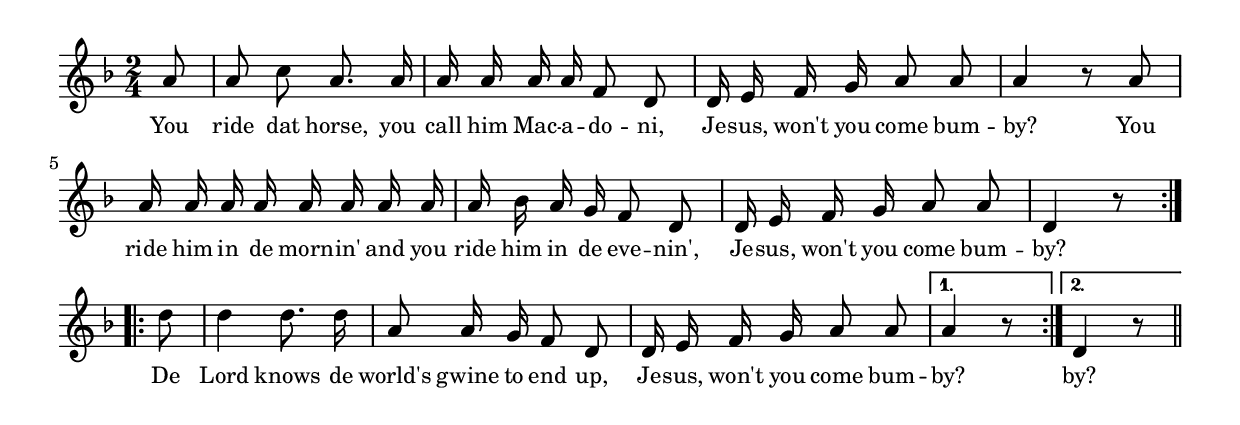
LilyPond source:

% 081.ly - Score sheet for "Jesus, Won't You Come By-And-Bye?"
% Copyright (C) 2007  Marcus Brinkmann <marcus@gnu.org>
%
% This score sheet is free software; you can redistribute it and/or
% modify it under the terms of the Creative Commons Legal Code
% Attribution-ShareALike as published by Creative Commons; either
% version 2.0 of the License, or (at your option) any later version.
%
% This score sheet is distributed in the hope that it will be useful,
% but WITHOUT ANY WARRANTY; without even the implied warranty of
% MERCHANTABILITY or FITNESS FOR A PARTICULAR PURPOSE.  See the
% Creative Commons Legal Code Attribution-ShareALike for more details.
%
% You should have received a copy of the Creative Commons Legal Code
% Attribution-ShareALike along with this score sheet; if not, write to
% Creative Commons, 543 Howard Street, 5th Floor,
% San Francisco, CA 94105-3013  United States

\version "2.10.0"

%\header
%{
%  title = "Jesus, Won't You Come By-And-Bye?"
%  composer = "trad."
%}

melody =
<<
     \context Voice
    {
	\set Staff.midiInstrument = "acoustic grand"
	\override Staff.VerticalAxisGroup #'minimum-Y-extent = #'(0 . 0)
	
	\autoBeamOff

	\time 2/4
	\clef violin
	\key d \minor
	{
	    \repeat volta 2
	    {
		\partial 8 a'8 | a'8 c'' a'8. a'16 | a'16 a' a' a' f'8 d' |
		d'16 e' f' g' a'8 a' | a'4 r8 a' | a'16 a' a' a' a' a' a' a' |
		a'16 bes' a' g' f'8 d' | d'16 e' f' g' a'8 a' | d'4 r8
	    }
	    \repeat volta 2
	    {
		d''8 d''4 d''8. d''16 | a'8 a'16 g' f'8 d' |
		d'16 e' f' g' a'8 a' |
	    }
	    \alternative
	    {
		{ a'4 r8 }
		{ d'4 r8 }
	    }
	    \bar "||"
	}
    }
    \lyricsto "" \new Lyrics
    {
        \override LyricText #'font-size = #0
        \override StanzaNumber #'font-size = #-1

	You ride dat horse, you call him Mac -- a -- do -- ni,
	Je -- sus, won't you come bum -- by?
	You ride him in de morn -- in' and you ride him in de eve -- nin',
	Je -- sus, won't you come bum -- by?
	De Lord knows de world's gwine to end up,
	Je -- sus, won't you come bum -- by? by?
    }
>>


\score
{
  \new Staff { \melody }

  \layout { indent = 0.0 }
}

\score
{
  \new Staff { \unfoldRepeats \melody }

  
  \midi {
    \context {
      \Score
      tempoWholesPerMinute = #(ly:make-moment 60 4)
      }
    }


}
